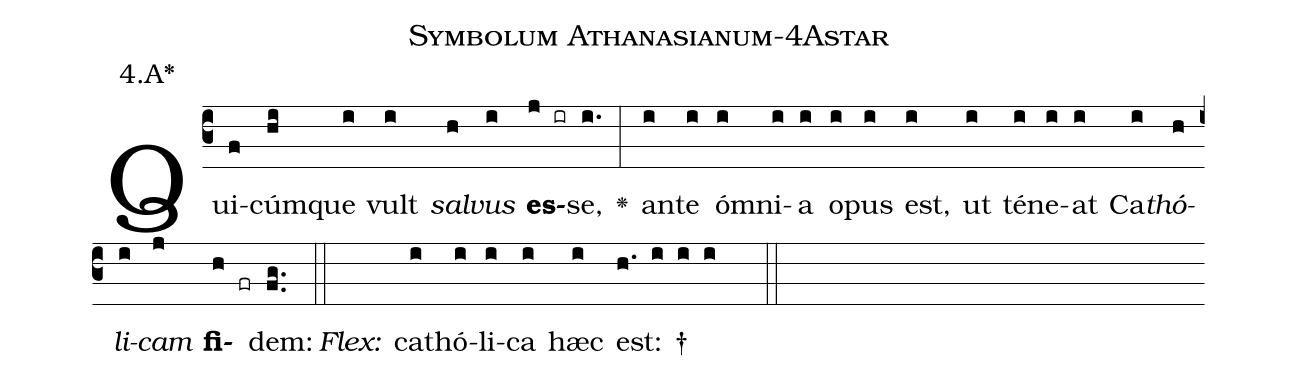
name: Symbolum Athanasianum-4Astar;
annotation: 4.A*;
%%
(c3)Qui(f)cúm(hi)que(i) vult(i) <i>sal</i>(h)<i>vus</i>(i) <b>es</b>(j ir)se,(i.) <v>\greheightstar</v>(:) an(i)te(i) óm(i)ni(i)a(i) o(i)pus(i) est,(i) ut(i) té(i)ne(i)at(i) Ca(i)<i>thó</i>(h)<i>li</i>(i)<i>cam</i>(j) <b>fi</b>(h fr)dem:(fg..) (::)
<i>Flex:</i>()  ca(i)thó(i)li(i)ca(i) hæc(i) est: †(h. i i i  ::)

%E(i) u(h) o(i) u(j) a(h) e.(fg..) (::)
